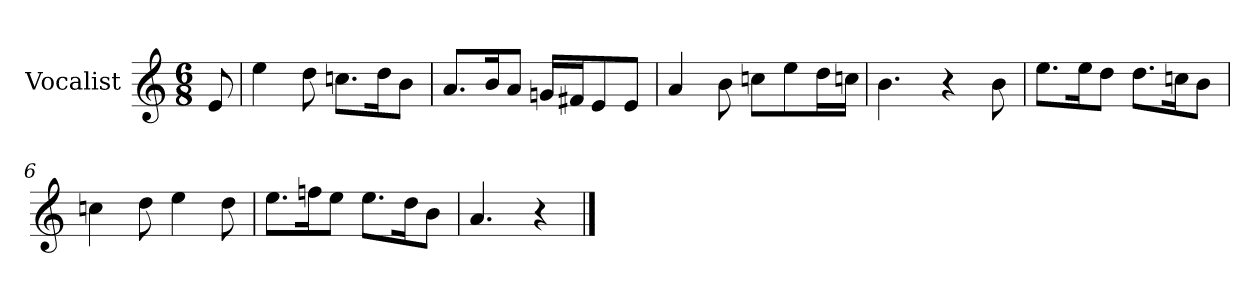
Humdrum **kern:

**kern
*part1
*staff1
*I"Vocalist
*k[]
*a:
*M6/8
=
8e
=1
4ee
8dd
8.ccnL
16ddK
8bJ
=2
8.aL
16bK
8aJ
16gnLL
16f#XJ
8e
8eJ
=3
4a
8b
8ccnL
8ee
16ddL
16ccnJJ
=4
4.b
4r
8b
=5
8.eeL
16eeK
8ddJ
8.ddL
16ccnK
8bJ
=6
4ccn
8dd
4ee
8dd
=7
8.eeL
16ffnK
8eeJ
8.eeL
16ddK
8bJ
=8
4.a
4r
==
*-
